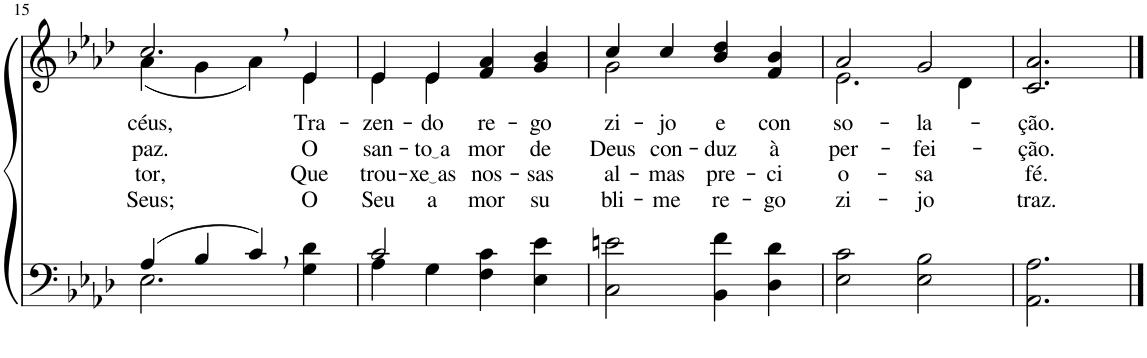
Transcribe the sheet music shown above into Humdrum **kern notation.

**kern	**kern	**text	**text	**text	**text
*part2	*part1	*part1	*part1	*part1	*part1
*staff2	*staff1	*staff1	*staff1	*staff1	*staff1
*I"Parte III e IV	*I"Parte I e II	*	*	*	*
!!LO:PB:g=z
*clefF4	*clefG2	*	*	*	*
*Trd2c3	*Trd2c3	*	*	*	*
*k[b-e-a-d-]	*k[b-e-a-d-]	*	*	*	*
*M4/4	*M4/4	*	*	*	*
=15	=15	=15	=15	=15	=15
*^	*^	*	*	*	*
!	!	!	!	!LO:LY:b	!LO:LY:b	!LO:LY:b	!LO:LY:b
4A-/	2.E-\	2.cc,/	(4a-\	céus,	paz.	-tor,	Seus;
4B-/	.	.	4g\	.	.	.	.
4c,/	.	.	4a-\)	.	.	.	.
!	!	!	!	!LO:LY:b	!LO:LY:b	!LO:LY:b	!LO:LY:b
4ryy	4G\ 4d-\	4e-/	4e-\	Tra-	O	Que	O
=16	=16	=16	=16	=16	=16	=16	=16
!	!	!	!	!LO:LY:b	!LO:LY:b	!LO:LY:b	!LO:LY:b
2c/	4A-\	4e-/	4e-\	-zen-	san-	trou-	Seu
!	!	!	!	!LO:LY:b	!LO:LY:b	!LO:LY:b	!LO:LY:b
.	4G\	4e-/	4e-\	-do	to a	xe as	a-
!	!	!	!	!LO:LY:b	!LO:LY:b	!LO:LY:b	!LO:LY:b
2ryy	4F\ 4c\	4f/ 4a-/	2ryy	re-	-mor	nos-	-mor
!	!	!	!	!LO:LY:b	!LO:LY:b	!LO:LY:b	!LO:LY:b
.	4E-\ 4e-\	4g/ 4b-/	.	-go-	de	-sas	su-
=17	=17	=17	=17	=17	=17	=17	=17
!	!	!	!	!LO:LY:b	!LO:LY:b	!LO:LY:b	!LO:LY:b
*v	*v	*	*	*	*	*	*
2C\ 2en\	4cc/	2g\	-zi-	Deus	al-	-bli-
!	!	!	!LO:LY:b	!LO:LY:b	!LO:LY:b	!LO:LY:b
.	4cc/	.	-jo	con-	-mas	-me
!	!	!	!LO:LY:b	!LO:LY:b	!LO:LY:b	!LO:LY:b
4BB-\ 4f\	4b-/ 4dd-/	2ryy	e	-duz	pre-	re-
!	!	!	!LO:LY:b	!LO:LY:b	!LO:LY:b	!LO:LY:b
4D-\ 4d-\	4f/ 4b-/	.	con-	à	-ci-	-go-
=18	=18	=18	=18	=18	=18	=18
!	!	!	!LO:LY:b	!LO:LY:b	!LO:LY:b	!LO:LY:b
2E-\ 2c\	2a-/	2.e-\	-so-	per-	-o-	-zi-
!	!	!	!LO:LY:b	!LO:LY:b	!LO:LY:b	!LO:LY:b
2E-\ 2B-\	2g/	.	-la-	-fei-	-sa	-jo
.	.	4d-\	.	.	.	.
=19	=19	=19	=19	=19	=19	=19
!	!	!	!LO:LY:b	!LO:LY:b	!LO:LY:b	!LO:LY:b
*	*v	*v	*	*	*	*
2.AA-\ 2.A-\	2.c/ 2.a-/	-ção.	-ção.	fé.	traz.
==	==	==	==	==	==
*-	*-	*-	*-	*-	*-
